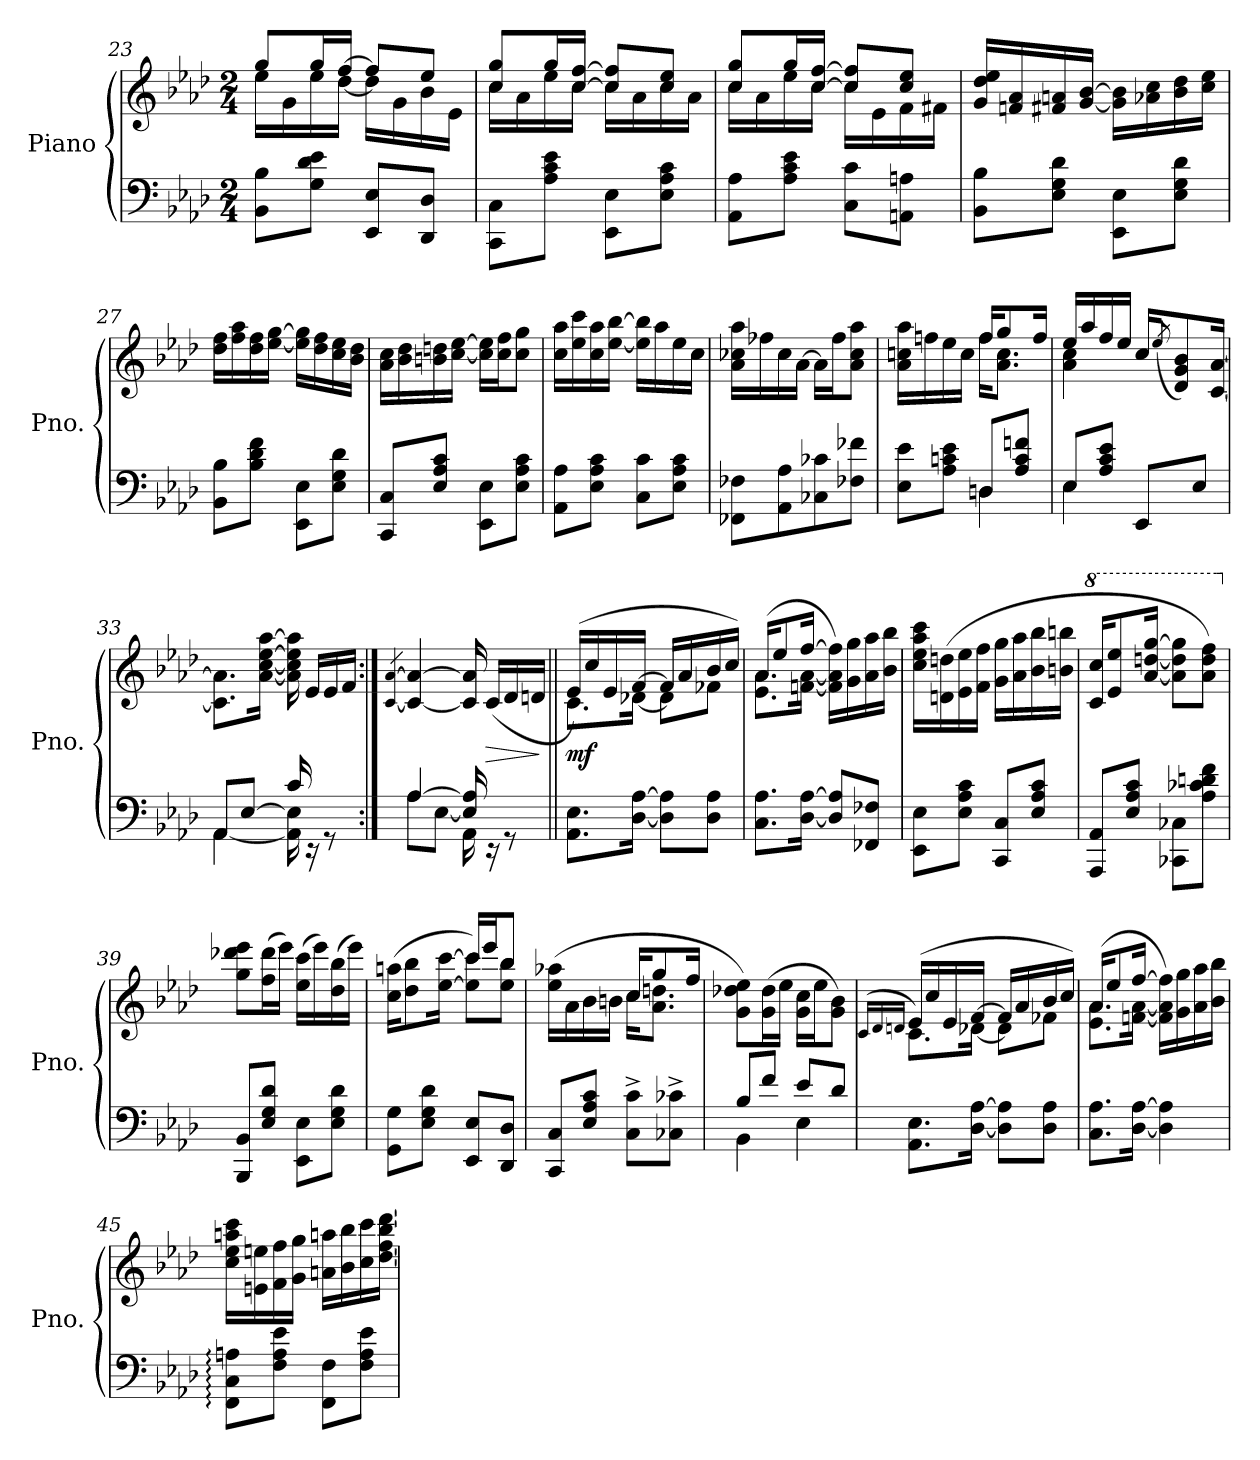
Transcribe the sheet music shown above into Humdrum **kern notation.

**kern	**kern	**dynam
*part1	*part1	*part1
*staff2	*staff1	*staff1/2
*I"Piano	*	*
*I'Pno.	*	*
*clefF4	*clefG2	*
*k[b-e-a-d-]	*k[b-e-a-d-]	*
*M2/4	*M2/4	*
=23	=23	=23
*	*^	*
8BB-\ 8B-\L	8gg/L	16ee-\LL	.
.	.	16g\	.
8G\ 8d-\ 8e-\J	16gg/L	16ee-\	.
.	[16ff/JJ	[16dd-\JJ	.
8EE-/ 8E-/L	8ff/L]	16dd-\LL]	.
.	.	16g\	.
8DD-/ 8D-/J	8ee-/J	16b-\	.
.	.	16e-\JJ	.
=24	=24	=24	=24
8CC\ 8C\L	8cc/ 8gg/L	16cc\LL	.
.	.	16a-\	.
8A-\ 8c\ 8e-\J	16gg/L	16ee-\	.
.	[16cc/ [16ff/JJ	16cc\JJ	.
8EE-\ 8E-\L	8cc/] 8ff/]L	16cc\LL	.
.	.	16a-\	.
8E-\ 8A-\ 8c\J	8cc/ 8ee-/J	16cc\	.
.	.	16a-\JJ	.
=25	=25	=25	=25
8AA-\ 8A-\L	8cc/ 8gg/L	16cc\LL	.
.	.	16a-\	.
8A-\ 8c\ 8e-\J	16gg/L	16ee-\	.
.	[16cc/ [16ff/JJ	16cc\JJ	.
8C\ 8c\L	8cc/] 8ff/]L	16cc\LL	.
.	.	16e-\	.
8AAn\ 8An\J	8cc/ 8ee-/J	16f\	.
.	.	16f#X\JJ	.
*	*v	*v	*
!!LO:LB:g=z
=26	=26	=26
8BB-\ 8B-\L	16g/ 16dd-/ 16ee-/LL	.
.	16fn/ 16a-/	.
8E-\ 8G\ 8d-\J	16f#X/ 16an/	.
.	[16g/ [16b-/JJ	.
8EE-\ 8E-\L	16g\] 16b-\]LL	.
.	16a-X\ 16cc\	.
8E-\ 8G\ 8d-\J	16b-\ 16dd-\	.
.	16cc\ 16ee-\JJ	.
=27	=27	=27
8BB-\ 8B-\L	16dd-\ 16ff\LL	.
.	16ff\ 16aa-\	.
8B-\ 8d-\ 8f\J	16dd-\ 16ff\	.
.	[16ee-\ [16gg\JJ	.
8EE-\ 8E-\L	16ee-\] 16gg\]LL	.
.	16dd-\ 16ff\	.
8E-\ 8G\ 8d-\J	16cc\ 16ee-\	.
.	16b-\ 16dd-\JJ	.
=28	=28	=28
8CC/ 8C/L	16a-\ 16cc\LL	.
.	16b-\ 16dd-\	.
8E-/ 8A-/ 8c/J	16bn\ 16ddn\	.
.	[16cc\ [16ee-\JJ	.
8EE-\ 8E-\L	16cc\] 16ee-\]LL	.
.	16cc\ 16ff\J	.
8E-\ 8A-\ 8c\J	8cc\ 8gg\J	.
=29	=29	=29
8AA-\ 8A-\L	16cc\ 16aa-\LL	.
.	16ee-\ 16ccc\	.
8E-\ 8A-\ 8c\J	16cc\ 16aa-\	.
.	[16ee-\ [16bb-\JJ	.
8C\ 8c\L	16ee-\] 16bb-\]LL	.
.	16aa-\	.
8E-\ 8A-\ 8c\J	16ee-\	.
.	16cc\JJ	.
!!LO:LB:g=z
=30	=30	=30
8FF-X\ 8F-X\L	16a-\ 16cc-X\ 16aa-\LL	.
.	16ff-X\	.
8AA-\ 8A-\	16cc-\	.
.	[16a-\JJ	.
8C-X\ 8c-X\	16a-\LL]	.
.	16ff-\J	.
8F-X\ 8f-X\J	8a-\ 8cc-\ 8aa-\J	.
=31	=31	=31
*^	*^	*
8E-\ 8e-\L	4ryy	16a-\ 16ccn\ 16aa-\LL	4ryy	.
.	.	16ffn\	.	.
8A-\ 8cn\ 8e-\J	.	16ee-\	.	.
.	.	16cc\JJ	.	.
8Dn/L	4D\	16ff/KL	16ff\KL	.
.	.	8gg/	8.a-\ 8.cc\J	.
8A-/ 8c/ 8fn/J	.	.	.	.
.	.	16ff/Jk	.	.
=32	=32	=32	=32	=32
8E-/L	4E-\	16ee-/LL	4a-\ 4cc\	.
.	.	16aa-/	.	.
8A-/ 8c/ 8e-/J	.	16ff/	.	.
.	.	16ee-/JJ	.	.
8EE-/L	4ryy	16cc/KL	4ryy	.
.	.	(<8qee-/	.	.
.	.	8d-/ 8g/ 8b-/)	.	.
8E-/J	.	.	.	.
.	.	[16c/ [16a-/Jk	.	.
*	*	*v	*v	*
=33	=33	=33	=33
8AA-/L	[4AA-\	8.c\] 8.a-\]L	.
[8E-/J	.	.	.
.	.	[16a-\ [16cc\ [16ee-\ [16aa-\Jk	.
16c/	16AA-\] 16E-\]	16a-\] 16cc\] 16ee-\] 16aa-\]	.
16rEE	8.ryy	16e-/LL	.
8rGG	.	16e-/	.
.	.	16f/JJ	.
=34:|!	=34:|!	=34:|!	=34:|!
.	.	[4qc/ [4qa-/	.
[4A-/	8A-\L	4c/_ 4a-/_	.
.	[8E-\J	.	.
16E-/] 16A-/]	16AA-\	16c/] 16a-/]	.
!	!	!	!LO:HP:b
16rEE	8.ryy	(>16c/LL	>
8rGG	.	16d-/	.
.	.	16dn/JJ	.
*v	*v	*	*
.	.	]
!!LO:LB:g=z
=35||	=35||	=35||
*	*^	*
!	!	!	!LO:DY:b
8.AA-\ 8.E-\L	(>16e-/LL)	8.c\L	mf
.	16cc/	.	.
.	16e-/	.	.
[16D-\ [16A-\Jk	[16f/JJ	[16d-X\Jk	.
8D-\] 8A-\]L	16f/LL]	8d-\L]	.
.	16a-/	.	.
8D-\ 8A-\J	16b-/	8f-X\J	.
.	16cc/JJ)	.	.
=36	=36	=36	=36
8.C\ 8.A-\L	(>16a-/KL	8.e-\ 8.a-\L	.
.	8ee-/	.	.
[16D-\ [16A-\Jk	[16ff/Jk	[16fn\ [16a-\Jk	.
8D-/] 8A-/]L	16f\] 16a-\] 16ff\]LL)	4ryy	.
.	16g\ 16gg\	.	.
8FF-X/ 8F-X/J	16a-\ 16aa-\	.	.
.	16b-\ 16bb-\JJ	.	.
*	*v	*v	*
=37	=37	=37
8EE-\ 8E-\L	16cc\ 16ee-\ 16aa-\ 16ccc\LL	.
.	(>16dn\ 16ddn\	.
8E-\ 8A-\ 8c\J	16e-\ 16ee-\	.
.	16f\ 16ff\JJ	.
8CC/ 8C/L	16g\ 16gg\LL	.
.	16a-\ 16aa-\	.
8E-/ 8A-/ 8c/J	16b-\ 16bb-\	.
.	16bn\ 16bbn\JJ	.
=38	=38	=38
*	*8va	*
8AAA-/ 8AA-/L	16cc/ 16ccc/KL	.
.	8ee-/ 8eee-/	.
8E-/ 8A-/ 8c/J	.	.
.	[16aa-/ [16dddn/ [16ggg/Jk	.
8CC-X\ 8C-X\L	8aa-\] 8ddd\] 8ggg\]L	.
8A-\ 8c-X\ 8dn\ 8f\J	8aa-\ 8ddd\ 8fff\J)	.
!!LO:LB:g=z
=39	=39	=39
*	*X8va	*
8BBB-/ 8BB-/L	8gg\ 8ddd-X\ 8eee-\L	.
8E-/ 8G/ 8d-/J	(>16ff\ 16ddd-\L	.
.	16eee-\JJ)	.
8EE-\ 8E-\L	(>16ee-\ 16ccc\LL	.
.	16eee-\)	.
8E-\ 8G\ 8d-\J	(>16dd-\ 16bb-\	.
.	16eee-\JJ)	.
=40	=40	=40
*	*^	*
8GG\ 8G\L	(>16cc\ 16aan\KL	4ryy	.
.	8dd-\ 8bb-\	.	.
8E-\ 8G\ 8d-\J	.	.	.
.	[16ee-\ [16ccc\Jk	.	.
8EE-/ 8E-/L	16ccc/LL)	8ee-\] 8ccc\]L	.
.	16eee-/J	.	.
8DD-/ 8D-/J	8bb-/J	8ee-\ 8bb-\J	.
=41	=41	=41	=41
8CC/ 8C/L	(>16ee-\ 16aa-X\LL	4ryy	.
.	16a-\	.	.
8E-/ 8A-/ 8c/J	16b-\	.	.
.	16bn\JJ	.	.
8C\^ 8c\^L	16cc/KL	16cc\KL	.
.	8gg/	8.a-\ 8.ddn\J	.
8C-X\^ 8c-X\^J	.	.	.
.	16ff/Jk	.	.
*	*v	*v	*
=42	=42	=42
*^	*	*
8B-/L	4BB-\	8g\ 8dd-X\ 8ee-\L)	.
8f/J	.	(>16g\ 16dd-\L	.
.	.	16ee-\JJ	.
8e-/L	4E-\	16g\ 16cc\LL	.
.	.	16ee-\J	.
8d-/J	.	8g\ 8b-\J)	.
*v	*v	*	*
!!LO:PB:g=z
=43	=43	=43
.	(>16qc/LL	.
.	16qd-/	.
.	16qdn/JJ	.
*	*^	*
8.AA-\ 8.E-\L	(>16e-/LL)	8.c\L	.
.	16cc/	.	.
.	16e-/	.	.
[16D-\ [16A-\Jk	[16f/JJ	[16d-X\Jk	.
8D-\] 8A-\]L	16f/LL]	8d-\L]	.
.	16a-/	.	.
8D-\ 8A-\J	16b-/	8f-X\J	.
.	16cc/JJ)	.	.
=44	=44	=44	=44
8.C\ 8.A-\L	(>16a-/KL	8.e-\ 8.a-\L	.
.	8ee-/	.	.
[16D-\ [16A-\Jk	[16ff/Jk	[16fn\ [16a-\Jk	.
4D-\] 4A-\]	16f\] 16a-\] 16ff\]LL)	4ryy	.
.	16g\ 16gg\	.	.
.	16a-\ 16aa-\	.	.
.	16b-\ 16bb-\JJ	.	.
*	*v	*v	*
=45	=45	=45
8FF\: 8C\: 8An\:L	16cc\ 16ee-\ 16aan\ 16ccc\LL	.
.	16en\ 16een\	.
8F\ 8A\ 8e-\J	16f\ 16ff\	.
.	16g\ 16gg\JJ	.
8FF\ 8F\L	16an\ 16aan\LL	.
.	16b-\ 16bb-\	.
8F\ 8A\ 8e-\J	16cc\ 16ccc\	.
.	[16dd-\ [16ff\ [16bb-\ [16ddd-\JJ	.
=	=	=
*-	*-	*-
